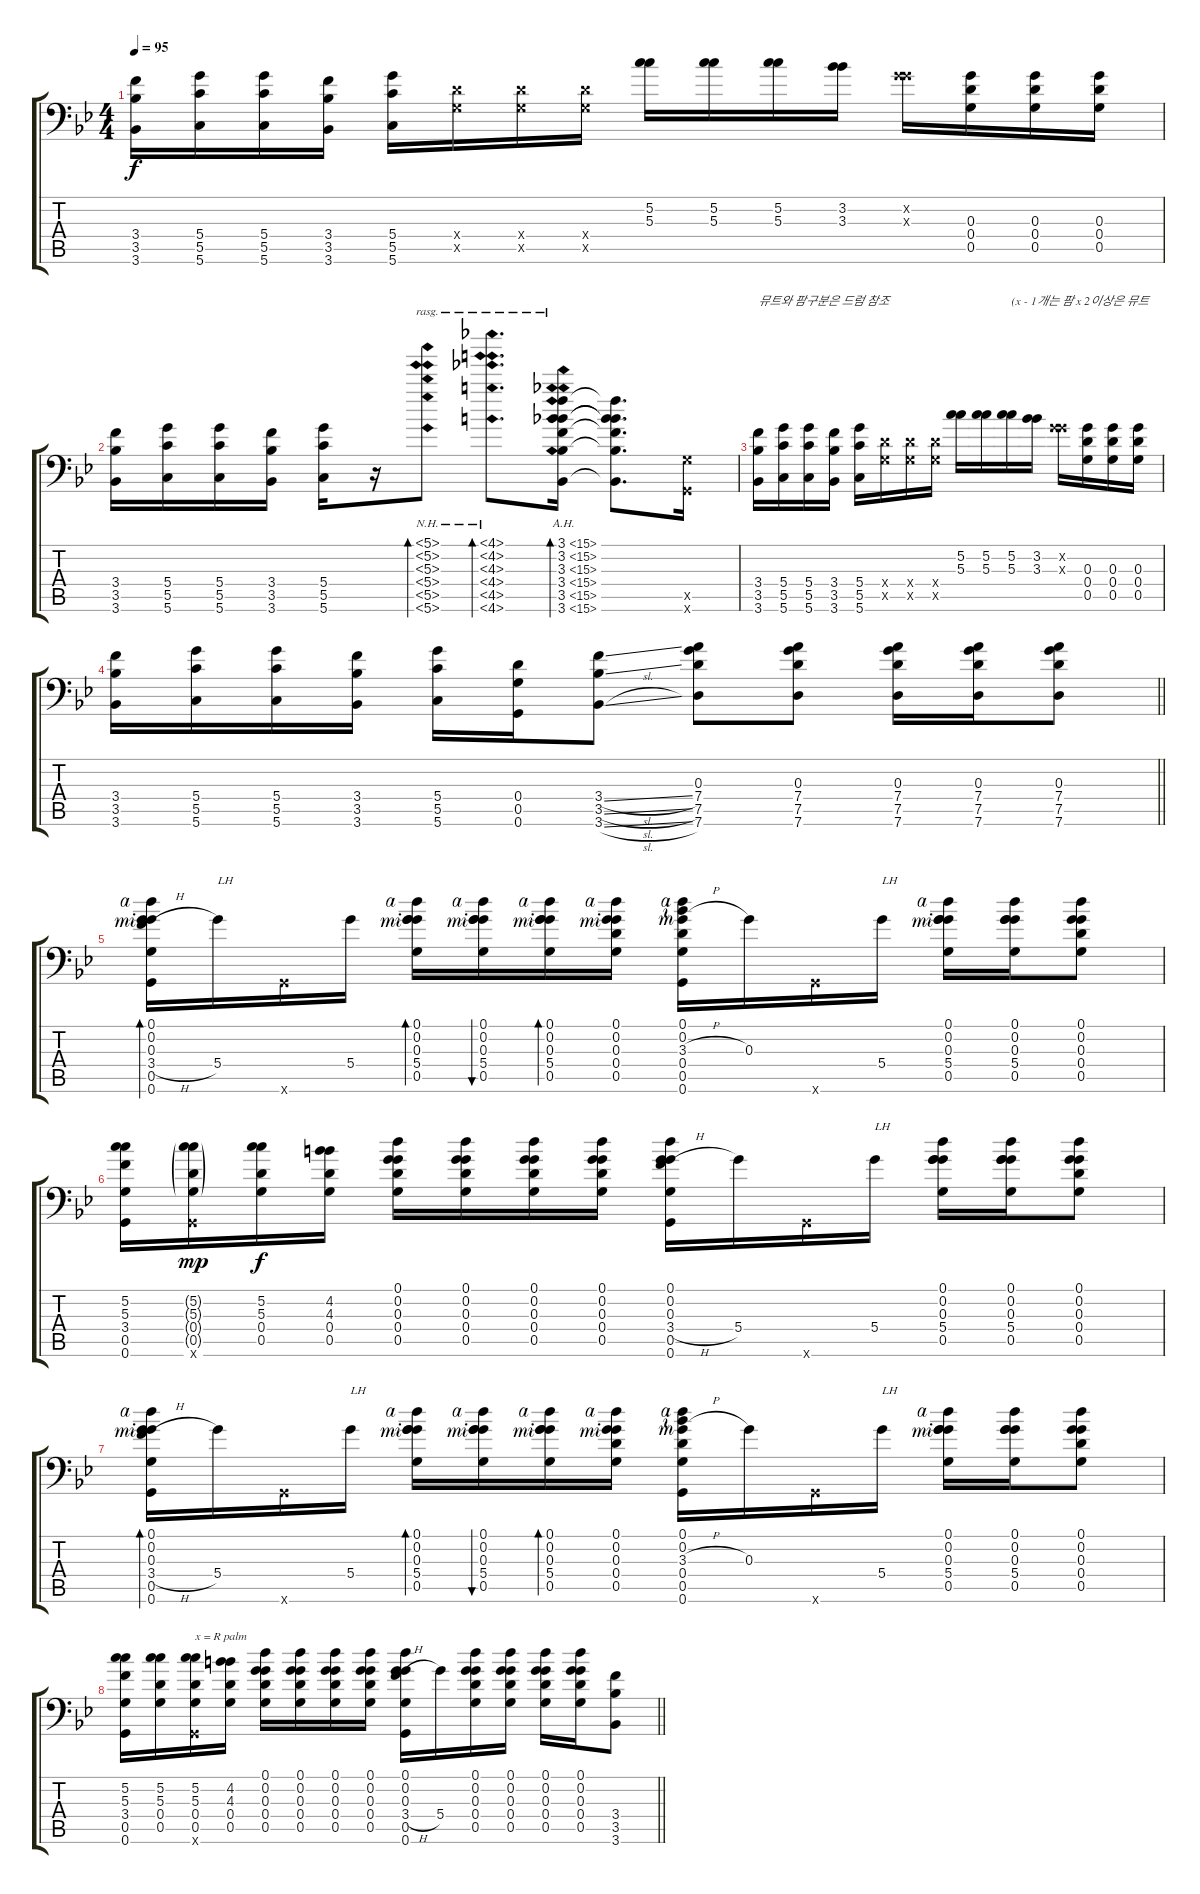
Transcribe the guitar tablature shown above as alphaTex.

\track "" {instrument acousticguitarsteel}
\staff {score tabs}
\tuning (D4 G3 G3 D3 G2 G1) {hide}
\ts (4 4)
\tempo 95
\clef f4
\ks bb
(3.4 3.5 3.6).16{dy f} (5.4 5.5 5.6).16 (5.4 5.5 5.6).16 (3.4 3.5 3.6).16 (5.4 5.5 5.6).16 (0.4{x} 0.5{x}).16 (0.4{x} 0.5{x}).16 (0.4{x} 0.5{x}).16 (5.2 5.3).16 (5.2 5.3).16 (5.2 5.3).16 (3.2 3.3).16 (0.2{x} 0.3{x}).16 (0.3 0.4 0.5).16 (0.3 0.4 0.5).16 (0.3 0.4 0.5).16 |
(3.4 3.5 3.6).16 (5.4 5.5 5.6).16 (5.4 5.5 5.6).16 (3.4 3.5 3.6).16 (5.4 5.5 5.6).16 r.16 (5.1{nh} 5.2{nh} 5.3{nh} 5.4{nh} 5.5{nh} 5.6{nh}).8{bd 240 rasg ii} (4.1{nh} 4.2{nh} 4.3{nh} 4.4{nh} 4.5{nh} 4.6{nh}).8{d bd 240 rasg ii} (3.1{ah 12} 3.2{ah 12} 3.3{ah 12} 3.4{ah 12} 3.5{ah 12} 3.6{ah 12}).16{bd 240 rasg ii} (3.1{t} 3.2{t} 3.3{t} 3.4{t} 3.5{t} 3.6{t}).8{d} (0.5{x} 0.6{x}).16 |
(3.4 3.5 3.6).16{txt "뮤트와 팜구분은 드럼 참조"} (5.4 5.5 5.6).16 (5.4 5.5 5.6).16 (3.4 3.5 3.6).16 (5.4 5.5 5.6).16 (0.4{x} 0.5{x}).16 (0.4{x} 0.5{x}).16 (0.4{x} 0.5{x}).16 (5.2 5.3).16 (5.2 5.3).16 (5.2 5.3).16{txt "(x - 1개는 팜 x 2이상은 뮤트"} (3.2 3.3).16 (0.2{x} 0.3{x}).16 (0.3 0.4 0.5).16 (0.3 0.4 0.5).16 (0.3 0.4 0.5).16 |
\barLineRight lightlight
(3.4 3.5 3.6).16 (5.4 5.5 5.6).16 (5.4 5.5 5.6).16 (3.4 3.5 3.6).16 (5.4 5.5 5.6).16 (0.4 0.5 0.6).16 (3.4{sl} 3.5{sl} 3.6{sl}).8 (0.3 7.4 7.5 7.6).8 (0.3 7.4 7.5 7.6).8 (0.3 7.4 7.5 7.6).16 (0.3 7.4 7.5 7.6).16 (0.3 7.4 7.5 7.6).8 |
(0.1{rf 4} 0.2{rf 3} 0.3{rf 2} 3.4{h} 0.5 0.6).16{bd 120} 5.4.16{txt "LH"} 0.6{x}.16 5.4.16 (0.1{rf 4} 0.2{rf 3} 0.3{rf 2} 5.4 0.5).16{bd 60} (0.1{rf 4} 0.2{rf 3} 0.3{rf 2} 5.4 0.5).16{bu 60} (0.1{rf 4} 0.2{rf 3} 0.3{rf 2} 5.4 0.5).16{bd 60} (0.1{rf 4} 0.2{rf 3} 0.3{rf 2} 0.4 0.5).16 (0.1{rf 4} 0.2{rf 3} 3.3{h rf 2} 0.4 0.5 0.6).16 0.3.16 0.6{x}.16 5.4.16{txt "LH"} (0.1{rf 4} 0.2{rf 3} 0.3{rf 2} 5.4 0.5).16 (0.1 0.2 0.3 5.4 0.5).16 (0.1 0.2 0.3 0.4 0.5).8 |
(5.2 5.3 3.4 0.5 0.6).16 (5.2{g} 5.3{g} 0.4{g} 0.5{g} 0.6{x}).16{dy mp} (5.2 5.3 0.4 0.5).16{dy f} (4.2 4.3 0.4 0.5).16 (0.1 0.2 0.3 0.4 0.5).16 (0.1 0.2 0.3 0.4 0.5).16 (0.1 0.2 0.3 0.4 0.5).16 (0.1 0.2 0.3 0.4 0.5).16 (0.1 0.2 0.3 3.4{h} 0.5 0.6).16 5.4.16 0.6{x}.16 5.4.16{txt "LH"} (0.1 0.2 0.3 5.4 0.5).16 (0.1 0.2 0.3 5.4 0.5).16 (0.1 0.2 0.3 0.4 0.5).8 |
(0.1{rf 4} 0.2{rf 3} 0.3{rf 2} 3.4{h} 0.5 0.6).16{bd 120} 5.4.16 0.6{x}.16 5.4.16{txt "LH"} (0.1{rf 4} 0.2{rf 3} 0.3{rf 2} 5.4 0.5).16{bd 60} (0.1{rf 4} 0.2{rf 3} 0.3{rf 2} 5.4 0.5).16{bu 60} (0.1{rf 4} 0.2{rf 3} 0.3{rf 2} 5.4 0.5).16{bd 60} (0.1{rf 4} 0.2{rf 3} 0.3{rf 2} 0.4 0.5).16 (0.1{rf 4} 0.2{rf 3} 3.3{h rf 2} 0.4 0.5 0.6).16 0.3.16 0.6{x}.16 5.4.16{txt "LH"} (0.1{rf 4} 0.2{rf 3} 0.3{rf 2} 5.4 0.5).16 (0.1 0.2 0.3 5.4 0.5).16 (0.1 0.2 0.3 0.4 0.5).8 |
\barLineRight lightlight
(5.2 5.3 3.4 0.5 0.6).16 (5.2 5.3 0.4 0.5).16 (5.2 5.3 0.4 0.5 0.6{x}).16{txt "x = R palm"} (4.2 4.3 0.4 0.5).16 (0.1 0.2 0.3 0.4 0.5).16 (0.1 0.2 0.3 0.4 0.5).16 (0.1 0.2 0.3 0.4 0.5).16 (0.1 0.2 0.3 0.4 0.5).16 (0.1 0.2 0.3 3.4{h} 0.5 0.6).16 5.4.16 (0.1 0.2 0.3 0.4 0.5).16 (0.1 0.2 0.3 0.4 0.5).16 (0.1 0.2 0.3 0.4 0.5).16 (0.1 0.2 0.3 0.4 0.5).16 (3.4{sl} 3.5{sl} 3.6{sl}).8
